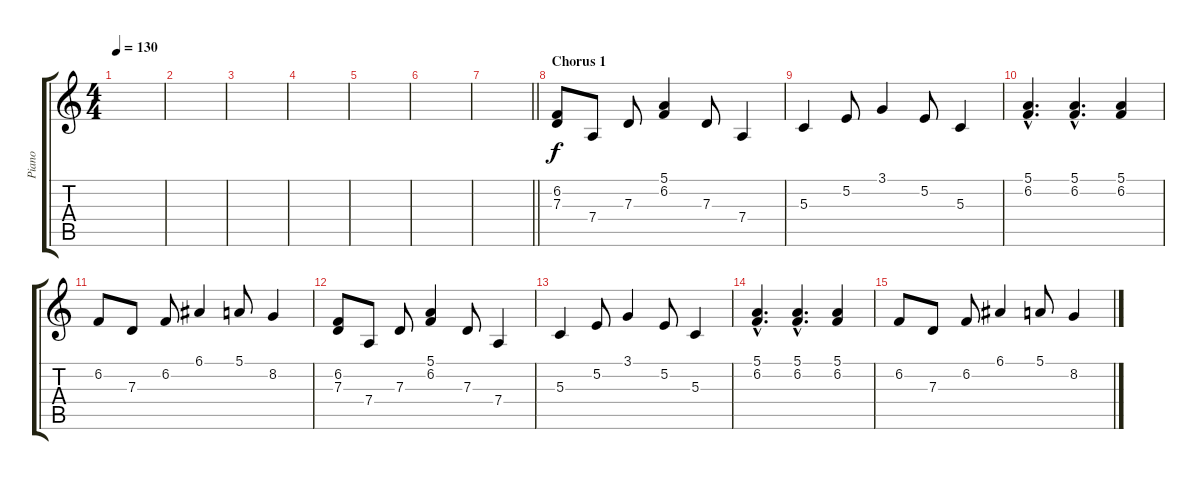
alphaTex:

\track ("Piano" "Piano") {instrument acousticgrandpiano}
\staff {score tabs}
\tuning (E4 B3 G3 D3 A2 D2) {hide}
\ts (4 4)
\tempo 130
\clef g2
\ks c
|
|
|
|
|
|
\barLineRight lightlight
|
\section ("" "Chorus 1")
(6.2 7.3).8 7.4.8 7.3.8 (5.1 6.2).4 7.3.8 7.4.4 |
5.3.4 5.2.8 3.1.4 5.2.8 5.3.4 |
(5.1{hac} 6.2{hac}).4{d} (5.1{hac} 6.2{hac}).4{d} (5.1 6.2).4 |
6.2.8 7.3.8 6.2.8 6.1.4 5.1.8 8.2.4 |
(6.2 7.3).8 7.4.8 7.3.8 (5.1 6.2).4 7.3.8 7.4.4 |
5.3.4 5.2.8 3.1.4 5.2.8 5.3.4 |
(5.1{hac} 6.2{hac}).4{d} (5.1{hac} 6.2{hac}).4{d} (5.1 6.2).4 |
6.2.8 7.3.8 6.2.8 6.1.4 5.1.8 8.2.4
